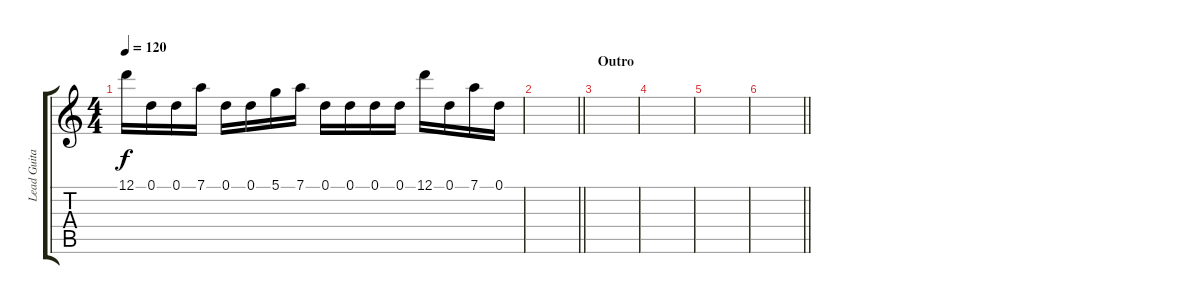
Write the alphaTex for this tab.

\track ("Lead Guitar" "Lead Guita") {instrument overdrivenguitar}
\staff {score tabs}
\tuning (D4 A3 F3 C3 G2 D2) {hide}
\ts (4 4)
\tempo 120
\clef g2
\ks c
12.1.16{dy f} 0.1.16 0.1.16 7.1.16 0.1.16 0.1.16 5.1.16 7.1.16 0.1.16 0.1.16 0.1.16 0.1.16 12.1.16 0.1.16 7.1.16 0.1.16 |
\barLineRight lightlight
|
\section ("" "Outro")
|
|
|
\barLineRight lightlight
